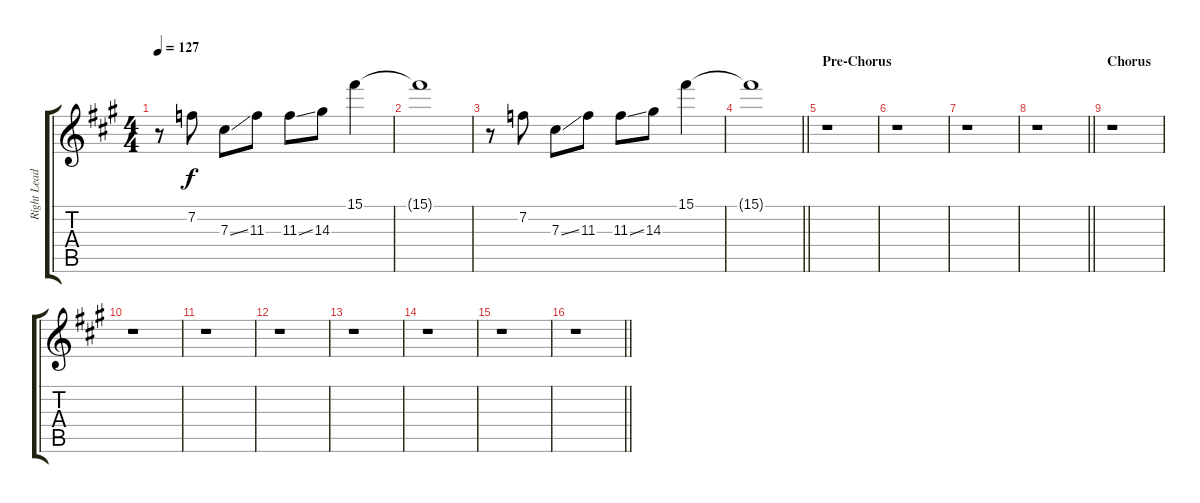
\track ("Right Lead Guitar" "Right Lead") {instrument electricguitarjazz}
\staff {score tabs}
\tuning (Eb4 Bb3 Gb3 Db3 Ab2 Eb2) {hide}
\ts (4 4)
\tempo 127
\clef g2
\ks a
r.8{dy f} 7.2.8 7.3{ss}.8 11.3.8 11.3{ss}.8 14.3.8 15.1.4 |
15.1{t}.1 |
r.8 7.2.8 7.3{ss}.8 11.3.8 11.3{ss}.8 14.3.8 15.1.4 |
\barLineRight lightlight
15.1{t}.1 |
\section ("" "Pre-Chorus")
r.1 |
r.1 |
r.1 |
\barLineRight lightlight
r.1 |
\section ("" "Chorus")
r.1 |
r.1 |
r.1 |
r.1 |
r.1 |
r.1 |
r.1 |
\barLineRight lightlight
r.1
